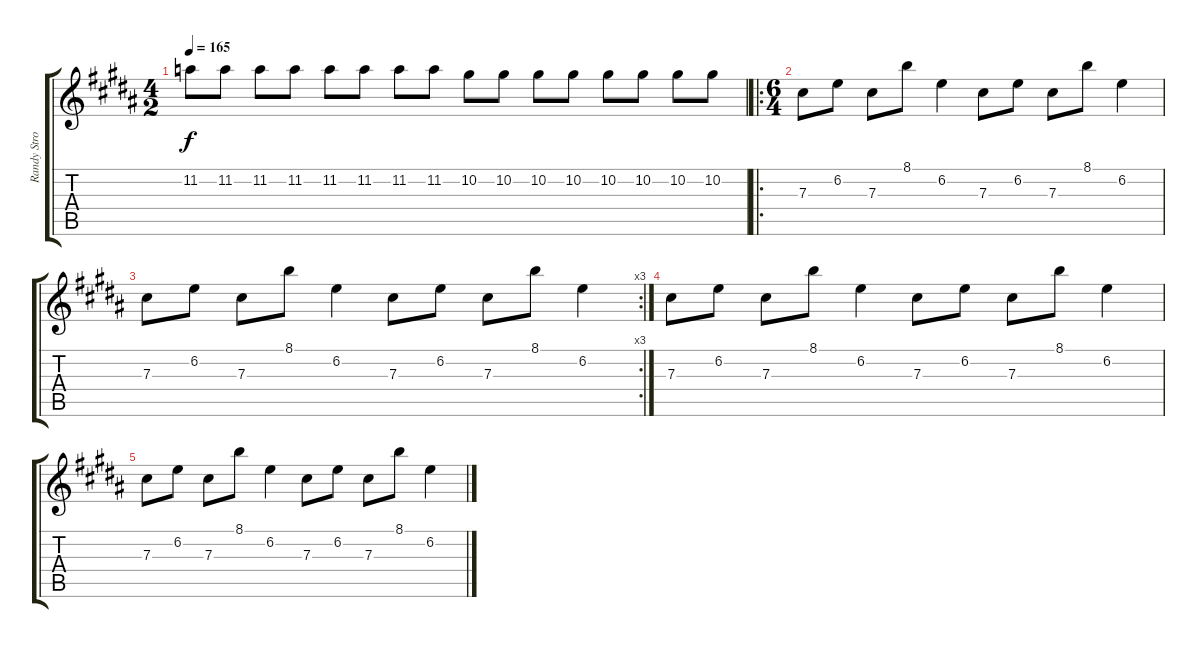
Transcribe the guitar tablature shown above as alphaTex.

\track ("Randy Strohmeyer" "Randy Stro") {instrument acousticguitarsteel}
\staff {score tabs}
\tuning (Eb4 Bb3 Gb3 Db3 Ab2 Db2) {hide}
\ts (4 2)
\tempo 165
\clef g2
\ks b
11.2.8{dy f} 11.2.8 11.2.8 11.2.8 11.2.8 11.2.8 11.2.8 11.2.8 10.2.8 10.2.8 10.2.8 10.2.8 10.2.8 10.2.8 10.2.8 10.2.8 |
\ro
\ts (6 4)
7.3.8 6.2.8 7.3.8 8.1.8 6.2.4 7.3.8 6.2.8 7.3.8 8.1.8 6.2.4 |
\rc 3
7.3.8 6.2.8 7.3.8 8.1.8 6.2.4 7.3.8 6.2.8 7.3.8 8.1.8 6.2.4 |
7.3.8 6.2.8 7.3.8 8.1.8 6.2.4 7.3.8 6.2.8 7.3.8 8.1.8 6.2.4 |
7.3.8 6.2.8 7.3.8 8.1.8 6.2.4 7.3.8 6.2.8 7.3.8 8.1.8 6.2.4
